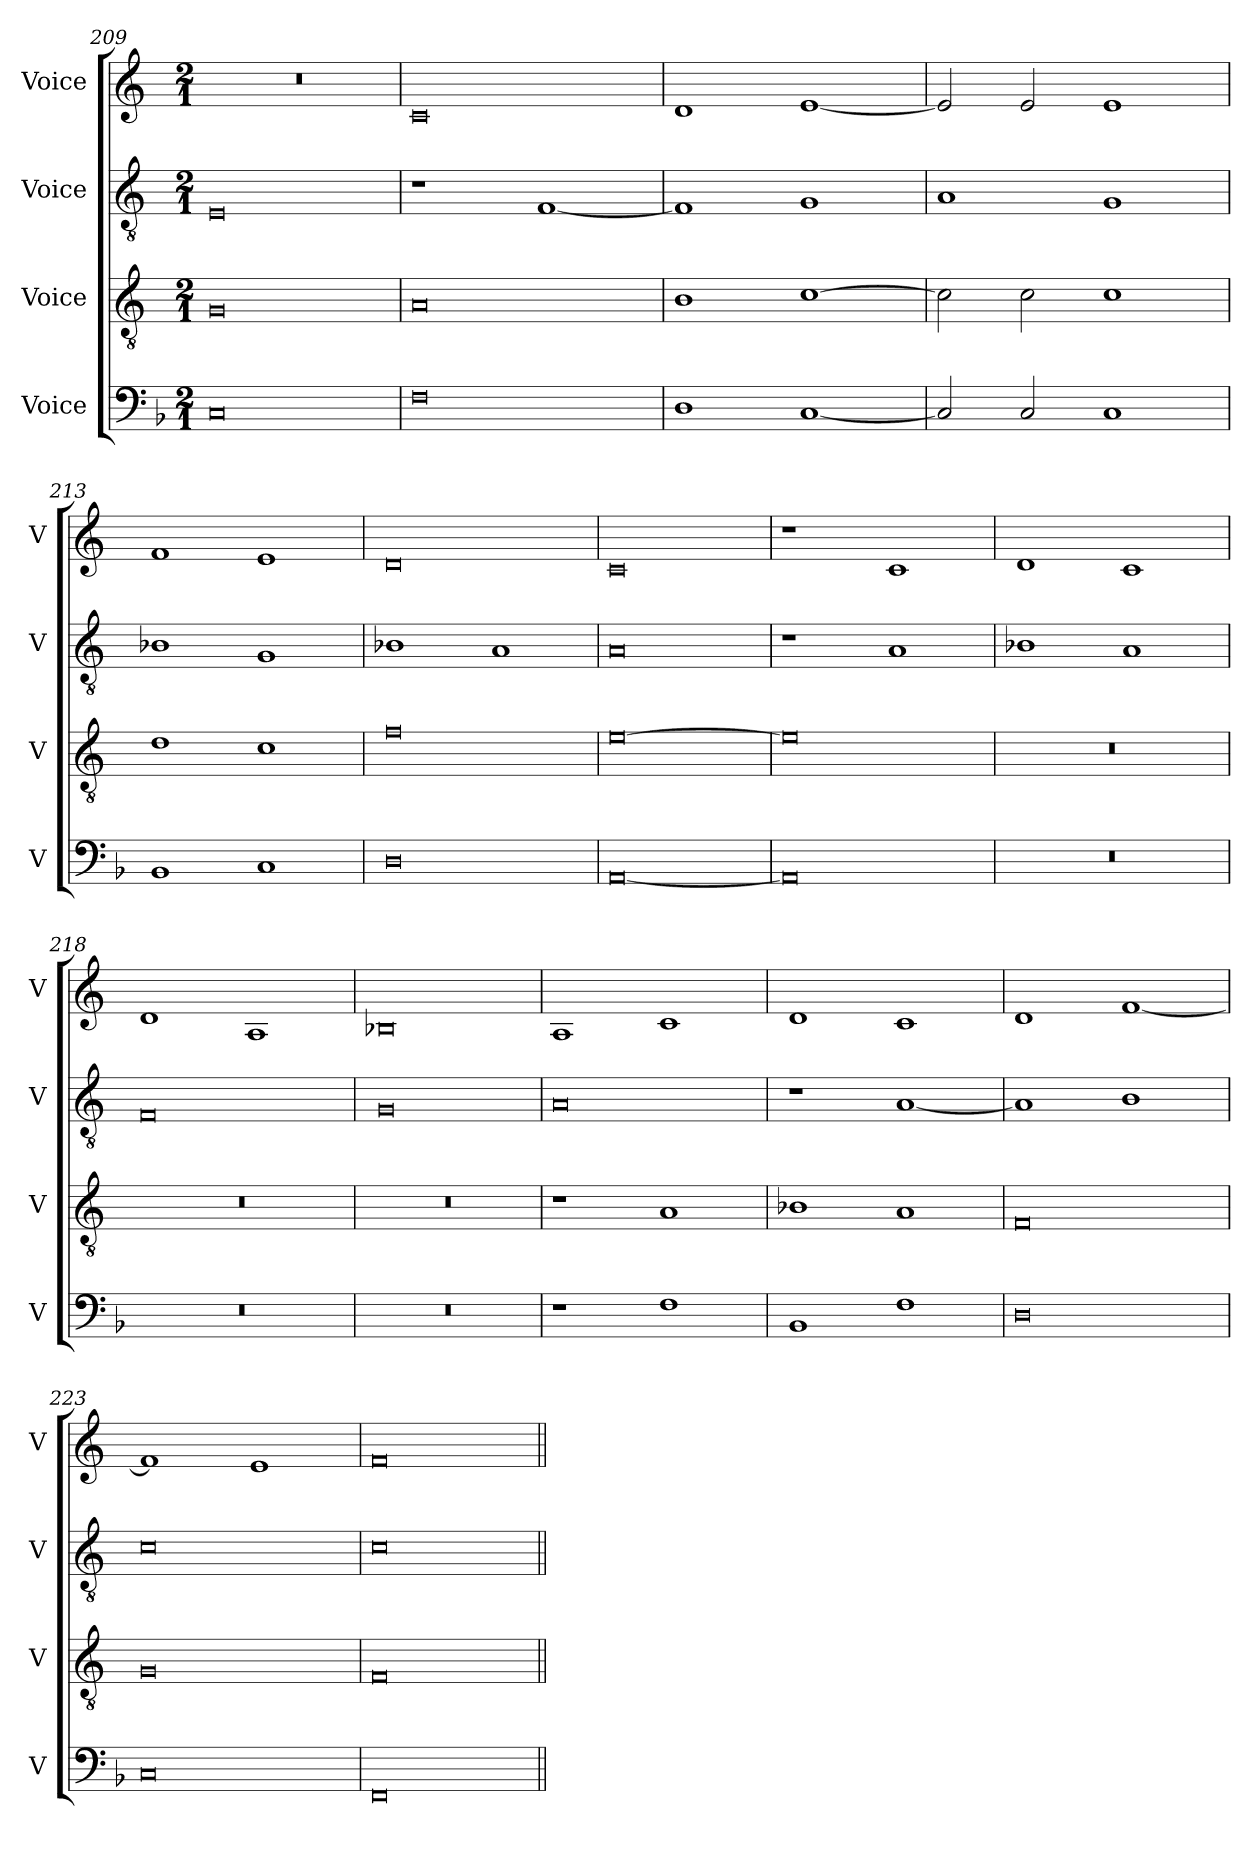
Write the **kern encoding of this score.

**kern	**kern	**kern	**kern
*part4	*part3	*part2	*part1
*staff4	*staff3	*staff2	*staff1
*I"Voice	*I"Voice	*I"Voice	*I"Voice
*I'V	*I'V	*I'V	*I'V
!!LO:LB:g=z
*clefF4	*clefGv2	*clefGv2	*clefG2
*k[b-]	*k[]	*k[]	*k[]
*M2/1	*M2/1	*M2/1	*M2/1
=209	=209	=209	=209
0C	0G	0E	0r
=210	=210	=210	=210
0F	0A	1r	0c
.	.	[1F	.
=211	=211	=211	=211
1D	1B	1F]	1d
[1C	[1c	1G	[1e
=212	=212	=212	=212
2C/]	2c\]	1A	2e/]
2C/	2c\	.	2e/
1C	1c	1G	1e
=213	=213	=213	=213
1BB-	1d	1B-X	1f
1C	1c	1G	1e
!!LO:LB:g=z
=214	=214	=214	=214
0D	0f	1B-X	0d
.	.	1A	.
=215	=215	=215	=215
[0AA	[0e	0A	0c
=216	=216	=216	=216
0AA]	0e]	1r	1r
.	.	1A	1c
=217	=217	=217	=217
0r	0r	1B-X	1d
.	.	1A	1c
=218	=218	=218	=218
0r	0r	0F	1d
.	.	.	1A
!!LO:LB:g=z
=219	=219	=219	=219
0r	0r	0G	0B-X
=220	=220	=220	=220
1r	1r	0A	1A
1F	1A	.	1c
=221	=221	=221	=221
1BB-	1B-X	1r	1d
1F	1A	[1A	1c
=222	=222	=222	=222
0D	0F	1A]	1d
.	.	1B	[1f
=223	=223	=223	=223
0C	0G	0c	1f]
.	.	.	1e
!!LO:PB:g=z
=224	=224	=224	=224
0FF	0F	0c	0f
=||	=||	=||	=||
*-	*-	*-	*-
